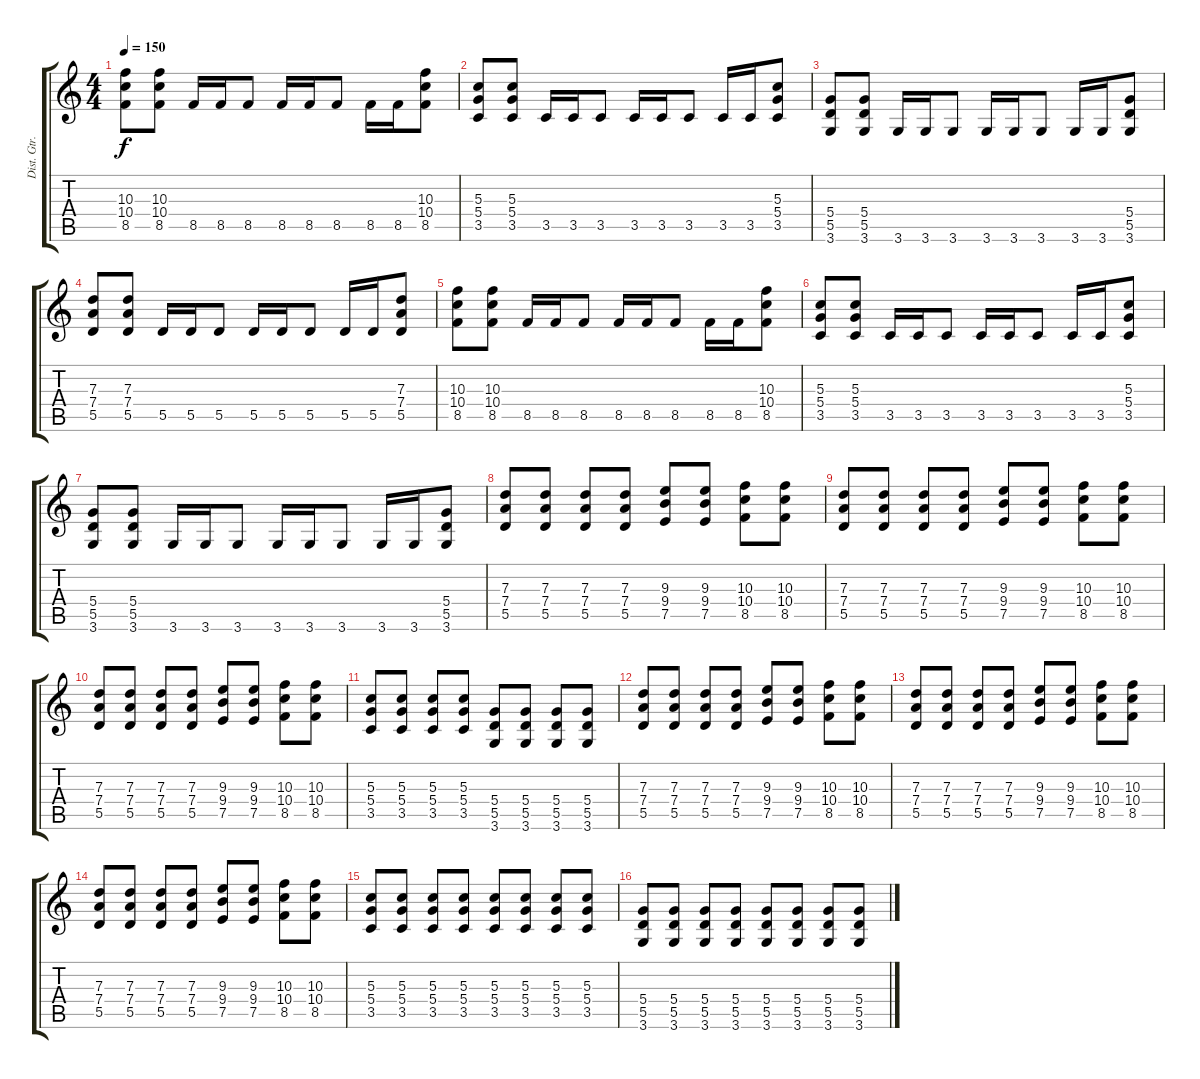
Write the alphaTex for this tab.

\track ("Dist. Gtr." "Dist. Gtr.") {instrument distortionguitar}
\staff {score tabs}
\tuning (E4 B3 G3 D3 A2 E2) {hide}
\ts (4 4)
\tempo 150
\clef g2
\ks c
(10.3 10.4 8.5).8{dy f} (10.3 10.4 8.5).8 8.5.16 8.5.16 8.5.8 8.5.16 8.5.16 8.5.8 8.5.16 8.5.16 (10.3 10.4 8.5).8 |
(5.3 5.4 3.5).8 (5.3 5.4 3.5).8 3.5.16 3.5.16 3.5.8 3.5.16 3.5.16 3.5.8 3.5.16 3.5.16 (5.3 5.4 3.5).8 |
(5.4 5.5 3.6).8 (5.4 5.5 3.6).8 3.6.16 3.6.16 3.6.8 3.6.16 3.6.16 3.6.8 3.6.16 3.6.16 (5.4 5.5 3.6).8 |
(7.3 7.4 5.5).8 (7.3 7.4 5.5).8 5.5.16 5.5.16 5.5.8 5.5.16 5.5.16 5.5.8 5.5.16 5.5.16 (7.3 7.4 5.5).8 |
(10.3 10.4 8.5).8 (10.3 10.4 8.5).8 8.5.16 8.5.16 8.5.8 8.5.16 8.5.16 8.5.8 8.5.16 8.5.16 (10.3 10.4 8.5).8 |
(5.3 5.4 3.5).8 (5.3 5.4 3.5).8 3.5.16 3.5.16 3.5.8 3.5.16 3.5.16 3.5.8 3.5.16 3.5.16 (5.3 5.4 3.5).8 |
(5.4 5.5 3.6).8 (5.4 5.5 3.6).8 3.6.16 3.6.16 3.6.8 3.6.16 3.6.16 3.6.8 3.6.16 3.6.16 (5.4 5.5 3.6).8 |
(7.3 7.4 5.5).8 (7.3 7.4 5.5).8 (7.3 7.4 5.5).8 (7.3 7.4 5.5).8 (9.3 9.4 7.5).8 (9.3 9.4 7.5).8 (10.3 10.4 8.5).8 (10.3 10.4 8.5).8 |
(7.3 7.4 5.5).8 (7.3 7.4 5.5).8 (7.3 7.4 5.5).8 (7.3 7.4 5.5).8 (9.3 9.4 7.5).8 (9.3 9.4 7.5).8 (10.3 10.4 8.5).8 (10.3 10.4 8.5).8 |
(7.3 7.4 5.5).8 (7.3 7.4 5.5).8 (7.3 7.4 5.5).8 (7.3 7.4 5.5).8 (9.3 9.4 7.5).8 (9.3 9.4 7.5).8 (10.3 10.4 8.5).8 (10.3 10.4 8.5).8 |
(5.3 5.4 3.5).8 (5.3 5.4 3.5).8 (5.3 5.4 3.5).8 (5.3 5.4 3.5).8 (5.4 5.5 3.6).8 (5.4 5.5 3.6).8 (5.4 5.5 3.6).8 (5.4 5.5 3.6).8 |
(7.3 7.4 5.5).8 (7.3 7.4 5.5).8 (7.3 7.4 5.5).8 (7.3 7.4 5.5).8 (9.3 9.4 7.5).8 (9.3 9.4 7.5).8 (10.3 10.4 8.5).8 (10.3 10.4 8.5).8 |
(7.3 7.4 5.5).8 (7.3 7.4 5.5).8 (7.3 7.4 5.5).8 (7.3 7.4 5.5).8 (9.3 9.4 7.5).8 (9.3 9.4 7.5).8 (10.3 10.4 8.5).8 (10.3 10.4 8.5).8 |
(7.3 7.4 5.5).8 (7.3 7.4 5.5).8 (7.3 7.4 5.5).8 (7.3 7.4 5.5).8 (9.3 9.4 7.5).8 (9.3 9.4 7.5).8 (10.3 10.4 8.5).8 (10.3 10.4 8.5).8 |
(5.3 5.4 3.5).8 (5.3 5.4 3.5).8 (5.3 5.4 3.5).8 (5.3 5.4 3.5).8 (5.3 5.4 3.5).8 (5.3 5.4 3.5).8 (5.3 5.4 3.5).8 (5.3 5.4 3.5).8 |
(5.4 5.5 3.6).8 (5.4 5.5 3.6).8 (5.4 5.5 3.6).8 (5.4 5.5 3.6).8 (5.4 5.5 3.6).8 (5.4 5.5 3.6).8 (5.4 5.5 3.6).8 (5.4 5.5 3.6).8
